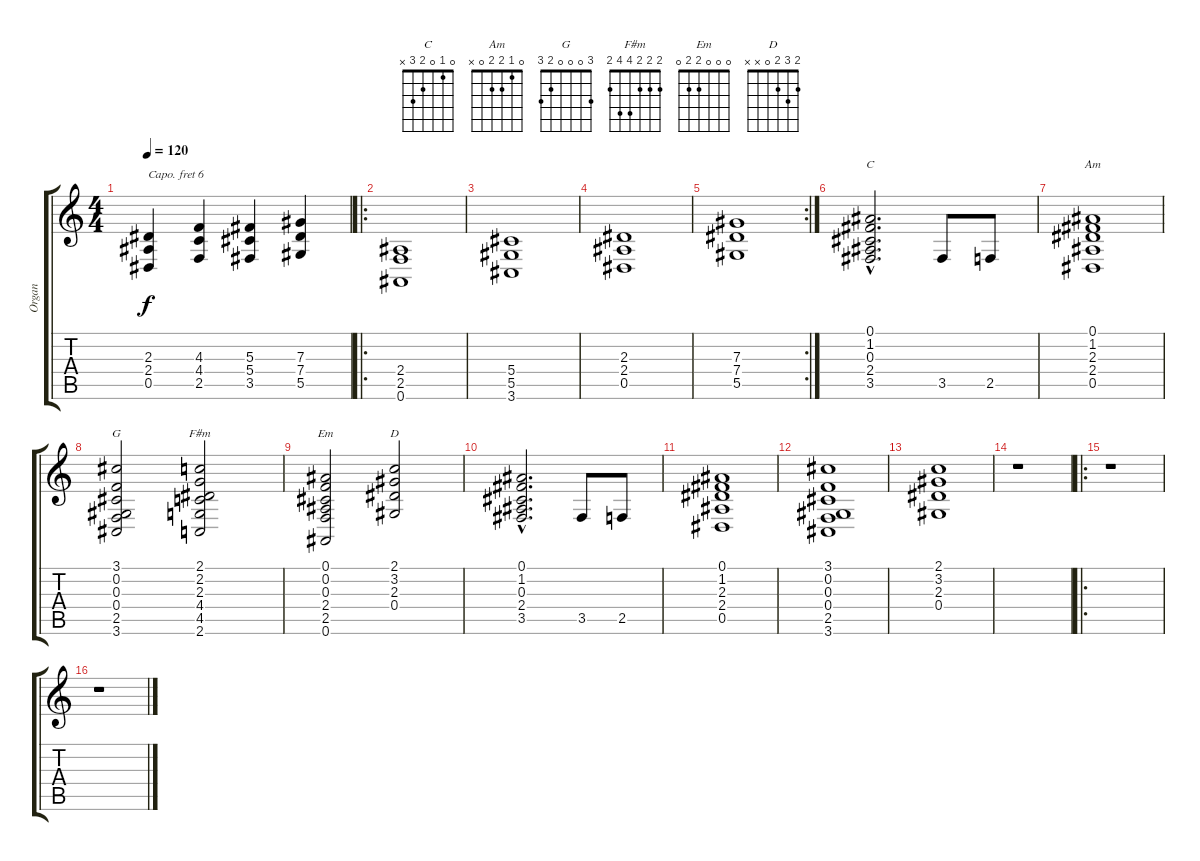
\track ("Organ" "Organ") {instrument rockorgan}
\staff {score tabs}
\capo 6
\tuning (E4 B3 G3 D3 A2 E2) {hide}
\chord ("C" 0 1 0 2 3 x)
\chord ("Am" 0 1 2 2 0 x)
\chord ("G" 3 0 0 0 2 3)
\chord ("F#m" 2 2 2 4 4 2)
\chord ("Em" 0 0 0 2 2 0)
\chord ("D" 2 3 2 0 x x)
\ts (4 4)
\tempo 120
\clef g2
\ks c
(2.3 2.4 0.5).4{dy f} (4.3 4.4 2.5).4 (5.3 5.4 3.5).4 (7.3 7.4 5.5).4 |
\ro
(2.4 2.5 0.6).1 |
(5.4 5.5 3.6).1 |
(2.3 2.4 0.5).1 |
\rc 2
(7.3 7.4 5.5).1 |
(0.1{hac} 1.2{hac} 0.3{hac} 2.4{hac} 3.5{hac}).2{d ch "C"} 3.5.8 2.5.8 |
(0.1 1.2 2.3 2.4 0.5).1{ch "Am"} |
(3.1 0.2 0.3 0.4 2.5 3.6).2{ch "G"} (2.1 2.2 2.3 4.4 4.5 2.6).2{ch "F#m"} |
(0.1 0.2 0.3 2.4 2.5 0.6).2{ch "Em"} (2.1 3.2 2.3 0.4).2{ch "D"} |
(0.1{hac} 1.2{hac} 0.3{hac} 2.4{hac} 3.5{hac}).2{d} 3.5.8 2.5.8 |
(0.1 1.2 2.3 2.4 0.5).1 |
(3.1 0.2 0.3 0.4 2.5 3.6).1 |
(2.1 3.2 2.3 0.4).1 |
r.1 |
\ro
r.1 |
r.1
